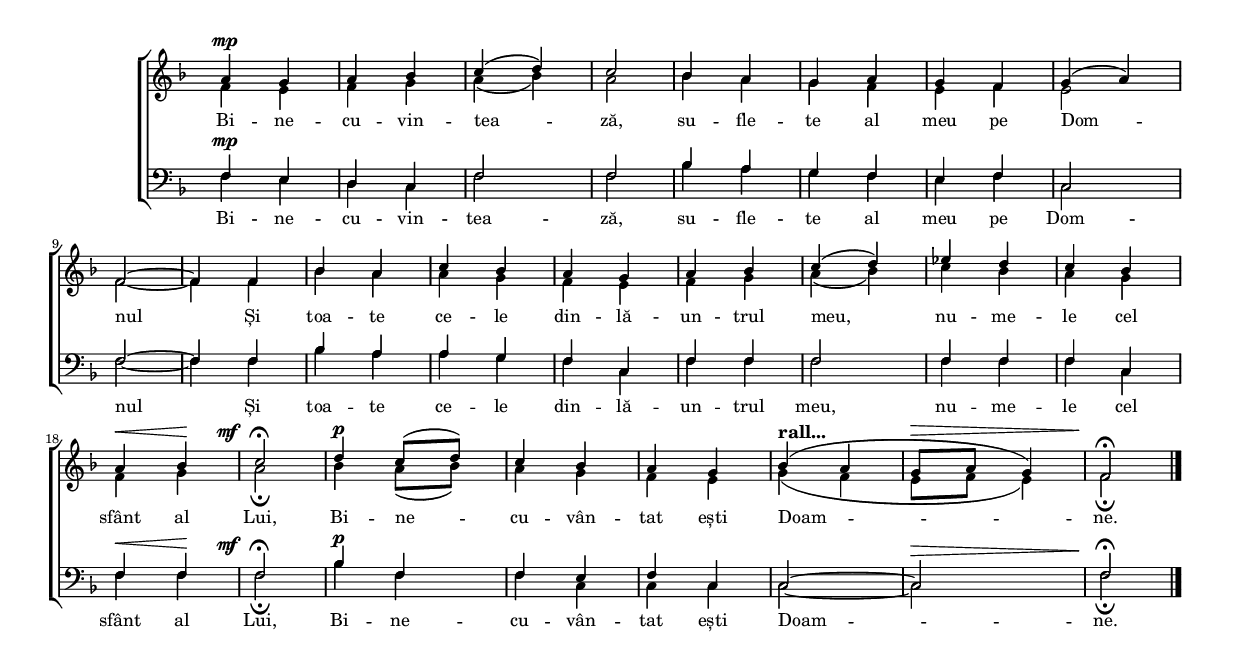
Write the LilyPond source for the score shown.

\version "2.19.80"
\include "defines.ly"
midiTempo = 
  \midi {
    \tempo 4 = 156
    }


\include "preamble.ly"

global = {
  \globalPreamble
  \key f \major
  \override Staff.TimeSignature.transparent = ##t
  \time 2/4
}

% Define new markup for \mf to prevent overlaps with the fermata
mfMarkup = \markup {
  \hspace #-5.0
  \musicglyph "m"
  \hspace #-1.0
  \musicglyph "f"
  \hspace #1.0
  \musicglyph "scripts.ufermata"
}

sopMusic = \relative c' {
  a'4^\mp g
  a bes
  c( d)
  c2
  bes4 a
  g a
  g f
  g( a)
  f2~
  f4 f
  bes a
  c bes
  a g
  a bes
  c( d)
  es d
  c bes
  a^\< bes\!
  c2^\mfMarkup
  d4^\p c8( d)
  c4 bes
  a g
  bes(^\rallMarkup a
  g8^\> a g4)
  f2\fermata\! \bar "|."
}

altoMusic = \relative c' {
  f4 e
  f g
  a( bes)
  a2
  bes4 a
  g f
  e f
  e2
  f2~
  f4 f
  bes a
  a g
  f e
  f g
  a( bes)
  c bes
  a g
  f g
  a2\fermata
  bes4 a8( bes)
  a4 g
  f e
  g( f
  e8 f e4)
  f2\fermata
}

tenorMusic = \relative c' {
  f,4^\mp e
  d c
  f2
  f
  bes4 a
  g f
  e f
  c2
  f2~
  f4 f
  bes a
  a g
  f c
  f f
  f2
  f4 f
  f c
  f^\< f\!
  f2^\mfMarkup
  bes4^\p f
  f e
  f c
  c2~
  c2^\>
  f\fermata\!
}

bassMusic = \relative c' {
  f,4 e
  d c
  f2
  f
  bes4 a
  g f
  e f
  c2
  f2~
  f4 f
  bes a
  a g
  f c
  f f
  f2
  f4 f
  f c
  f f
  f2\fermata
  bes4 f
  f c
  c c
  c2~
  c2
  f\fermata
}

womenWords = \lyricmode {
  Bi -- ne -- cu -- vin -- tea -- ză, su -- fle -- te al meu pe Dom -- nul
  Și toa -- te ce -- le din -- lă -- un -- trul meu,
  nu -- me -- le cel sfânt al Lui,
  Bi -- ne -- cu -- vân -- tat ești Doam -- ne.
}
menWords = \womenWords

\include "two-staves.ly"
